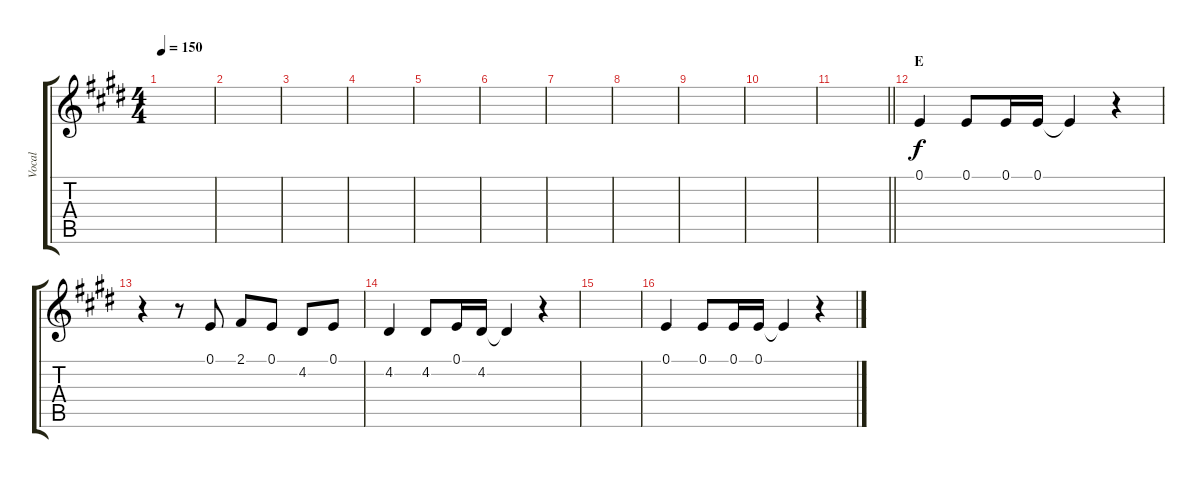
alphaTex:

\track ("Vocal" "Vocal") {instrument choiraahs}
\staff {score tabs}
\tuning (E4 B3 G3 D3 A2 E2) {hide}
\ts (4 4)
\tempo 150
\clef g2
\ks c#minor
|
|
|
|
|
|
|
|
|
|
\barLineRight lightlight
|
\section ("" "E")
0.1.4 0.1.8 0.1.16 0.1.16 0.1{t}.4 r.4 |
r.4 r.8 0.1.8 2.1.8 0.1.8 4.2.8 0.1.8 |
4.2.4 4.2.8 0.1.16 4.2.16 4.2{t}.4 r.4 |
|
0.1.4 0.1.8 0.1.16 0.1.16 0.1{t}.4 r.4
